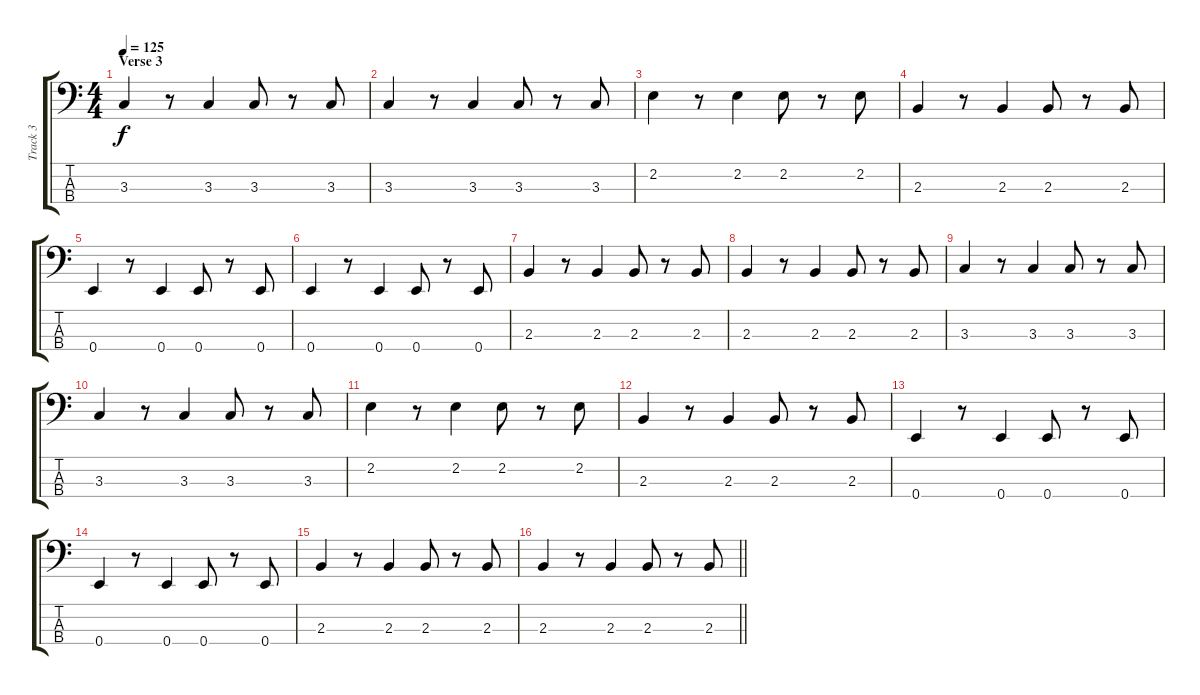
\track ("Track 3" "Track 3") {instrument electricbassfinger}
\staff {score tabs}
\tuning (G2 D2 A1 E1) {hide}
\ts (4 4)
\section ("" "Verse 3")
\tempo 125
\clef f4
\ks c
3.3.4{dy f} r.8 3.3.4 3.3.8 r.8 3.3.8 |
3.3.4 r.8 3.3.4 3.3.8 r.8 3.3.8 |
2.2.4 r.8 2.2.4 2.2.8 r.8 2.2.8 |
2.3.4 r.8 2.3.4 2.3.8 r.8 2.3.8 |
0.4.4 r.8 0.4.4 0.4.8 r.8 0.4.8 |
0.4.4 r.8 0.4.4 0.4.8 r.8 0.4.8 |
2.3.4 r.8 2.3.4 2.3.8 r.8 2.3.8 |
2.3.4 r.8 2.3.4 2.3.8 r.8 2.3.8 |
3.3.4 r.8 3.3.4 3.3.8 r.8 3.3.8 |
3.3.4 r.8 3.3.4 3.3.8 r.8 3.3.8 |
2.2.4 r.8 2.2.4 2.2.8 r.8 2.2.8 |
2.3.4 r.8 2.3.4 2.3.8 r.8 2.3.8 |
0.4.4 r.8 0.4.4 0.4.8 r.8 0.4.8 |
0.4.4 r.8 0.4.4 0.4.8 r.8 0.4.8 |
2.3.4 r.8 2.3.4 2.3.8 r.8 2.3.8 |
\barLineRight lightlight
2.3.4 r.8 2.3.4 2.3.8 r.8 2.3.8
